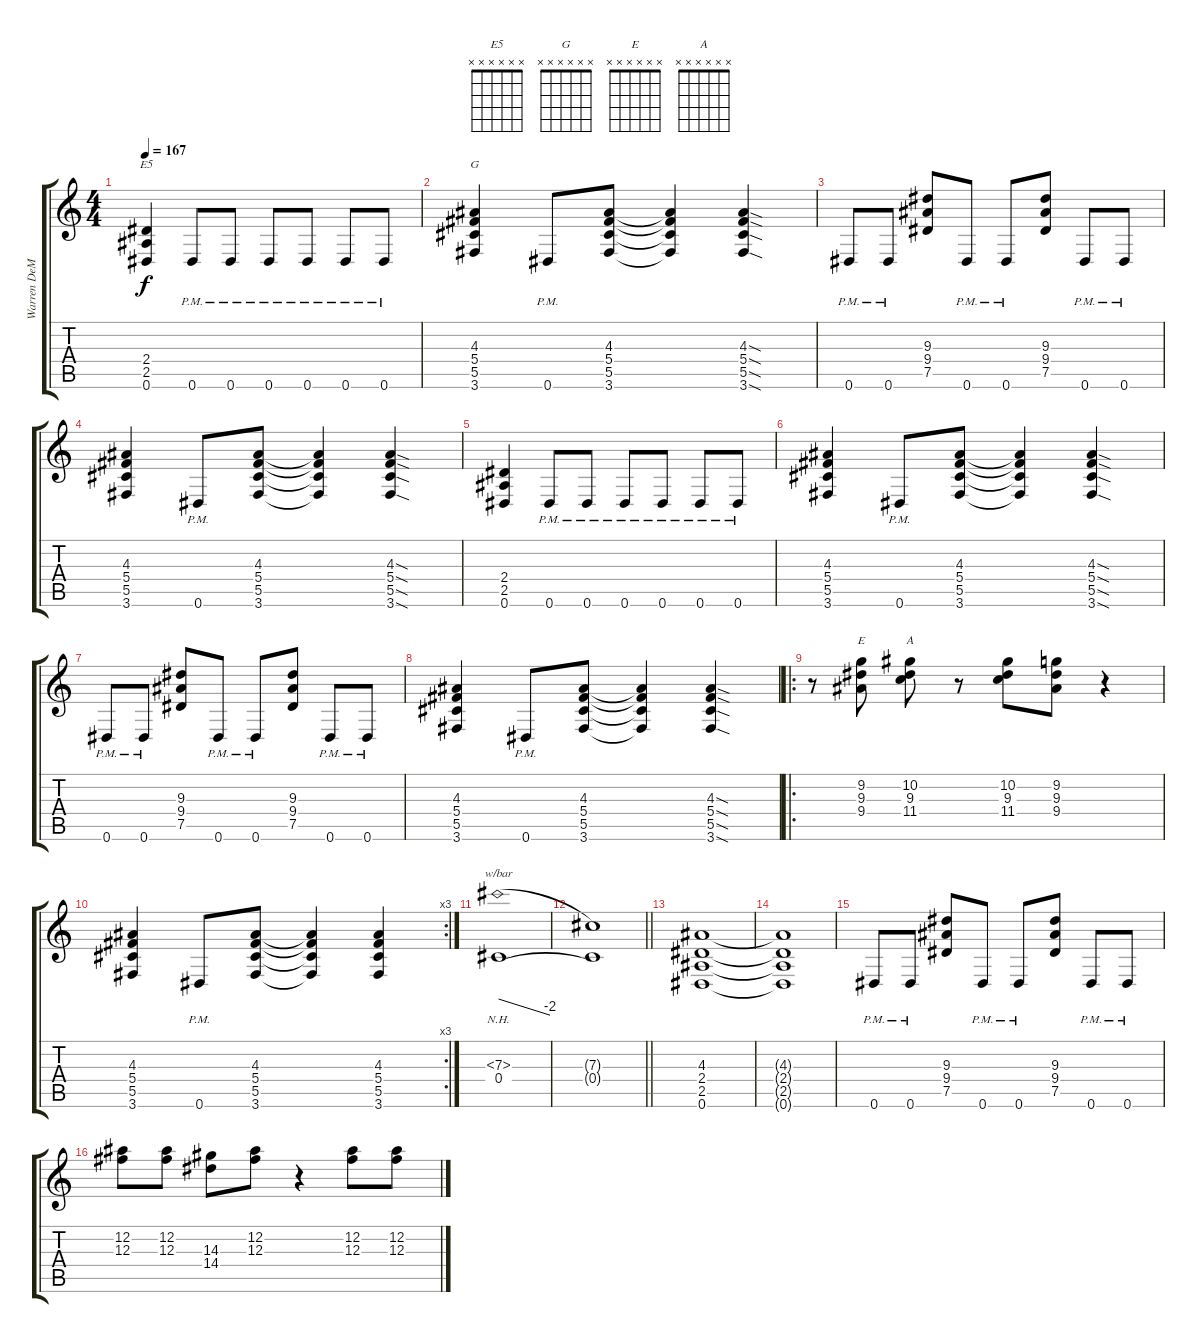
\track ("Warren DeMartini " "Warren DeM") {instrument distortionguitar}
\staff {score tabs}
\tuning (Eb4 Bb3 Gb3 Db3 Ab2 Eb2) {hide}
\chord ("E5" x x x x x x)
\chord ("G" x x x x x x)
\chord ("E" x x x x x x)
\chord ("A" x x x x x x)
\ts (4 4)
\tempo 167
\clef g2
\ks c
(2.4 2.5 0.6).4{ch "E5" dy f} 0.6{pm}.8 0.6{pm}.8 0.6{pm}.8 0.6{pm}.8 0.6{pm}.8 0.6{pm}.8 |
(4.3 5.4 5.5 3.6).4{ch "G"} 0.6{pm}.8 (4.3 5.4 5.5 3.6).8 (4.3{t} 5.4{t} 5.5{t} 3.6{t}).4 (4.3{sod} 5.4{sod} 5.5{sod} 3.6{sod}).4 |
0.6{pm}.8 0.6{pm}.8 (9.3 9.4 7.5).8 0.6{pm}.8 0.6{pm}.8 (9.3 9.4 7.5).8 0.6{pm}.8 0.6{pm}.8 |
(4.3 5.4 5.5 3.6).4 0.6{pm}.8 (4.3 5.4 5.5 3.6).8 (4.3{t} 5.4{t} 5.5{t} 3.6{t}).4 (4.3{sod} 5.4{sod} 5.5{sod} 3.6{sod}).4 |
(2.4 2.5 0.6).4 0.6{pm}.8 0.6{pm}.8 0.6{pm}.8 0.6{pm}.8 0.6{pm}.8 0.6{pm}.8 |
(4.3 5.4 5.5 3.6).4 0.6{pm}.8 (4.3 5.4 5.5 3.6).8 (4.3{t} 5.4{t} 5.5{t} 3.6{t}).4 (4.3{sod} 5.4{sod} 5.5{sod} 3.6{sod}).4 |
0.6{pm}.8 0.6{pm}.8 (9.3 9.4 7.5).8 0.6{pm}.8 0.6{pm}.8 (9.3 9.4 7.5).8 0.6{pm}.8 0.6{pm}.8 |
(4.3 5.4 5.5 3.6).4 0.6{pm}.8 (4.3 5.4 5.5 3.6).8 (4.3{t} 5.4{t} 5.5{t} 3.6{t}).4 (4.3{sod} 5.4{sod} 5.5{sod} 3.6{sod}).4 |
\ro
r.8 (9.2 9.3 9.4).8{ch "E"} (10.2 9.3 11.4).8{ch "A"} r.8 (10.2 9.3 11.4).8 (9.2 9.3 9.4).8 r.4 |
\rc 3
(4.3 5.4 5.5 3.6).4 0.6{pm}.8 (4.3 5.4 5.5 3.6).8 (4.3{t} 5.4{t} 5.5{t} 3.6{t}).4 (4.3 5.4 5.5 3.6).4 |
(7.3{nh} 0.4).1{tbe (dive default 0 0 60 -8)} |
\barLineRight lightlight
(7.3{t} 0.4{t}).1 |
(4.3 2.4 2.5 0.6).1 |
(4.3{t} 2.4{t} 2.5{t} 0.6{t}).1 |
0.6{pm}.8 0.6{pm}.8 (9.3 9.4 7.5).8 0.6{pm}.8 0.6{pm}.8 (9.3 9.4 7.5).8 0.6{pm}.8 0.6{pm}.8 |
(12.2 12.3).8 (12.2 12.3).8 (14.3 14.4).8 (12.2 12.3).8 r.4 (12.2 12.3).8 (12.2 12.3).8
